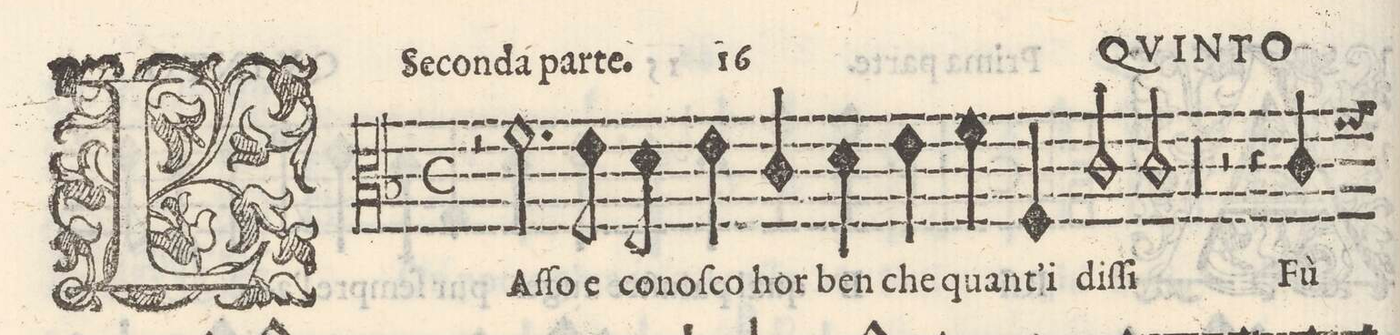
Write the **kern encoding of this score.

**kern	**text
*I"QVINTO	*
*clefC3	*
*k[b-]	*
*met(C)	*
*M2/1	*
2r	.
2.f\	LAſ-
8e\	ſo e
8d\	co-
4e\	-noſ-
4c/	-co
=2-	=2-
4d\	hor
4e\	ben
4f\	che
4F/	quant'i
2c/	diſ-
2c/	-ſi
=3-	=3-
00r	.
=4-	=4-
=5-	=5-
2r	.
4r	.
4c/	Fù
*-	*-
